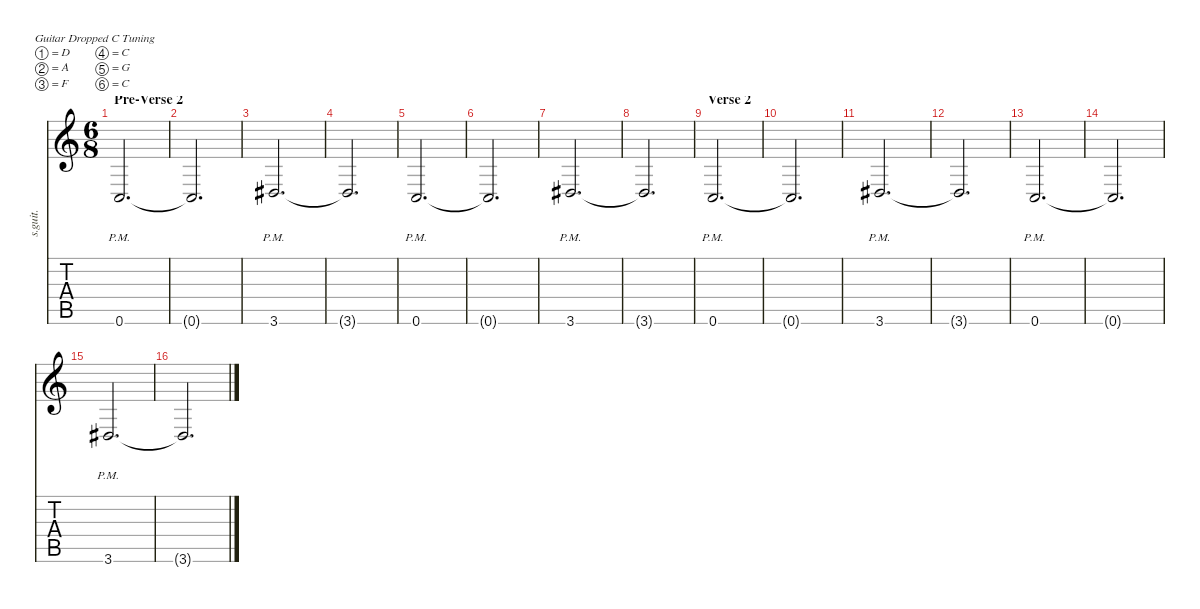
\defaultSystemsLayout 4
\hideDynamics
\bracketExtendMode nobrackets
\track ("Daron Malakian" "s.guit.") {instrument distortionguitar}
\staff {score tabs}
\tuning (D4 A3 F3 C3 G2 C2)
\ts (6 8)
\section ("" "Pre-Verse 2")
\tempo (114 hide)
\clef g2
\ks c
0.6{pm}.2{d lyrics (0 "") lyrics (1 "") lyrics (2 "") lyrics (3 "") lyrics (4 "") dy f} |
0.6{t}.2{d lyrics (0 "") lyrics (1 "") lyrics (2 "") lyrics (3 "") lyrics (4 "")} |
3.6{pm acc #}.2{d lyrics (0 "") lyrics (1 "") lyrics (2 "") lyrics (3 "") lyrics (4 "")} |
3.6{t acc #}.2{d lyrics (0 "") lyrics (1 "") lyrics (2 "") lyrics (3 "") lyrics (4 "")} |
0.6{pm}.2{d lyrics (0 "") lyrics (1 "") lyrics (2 "") lyrics (3 "") lyrics (4 "")} |
0.6{t}.2{d lyrics (0 "") lyrics (1 "") lyrics (2 "") lyrics (3 "") lyrics (4 "")} |
3.6{pm acc #}.2{d lyrics (0 "") lyrics (1 "") lyrics (2 "") lyrics (3 "") lyrics (4 "")} |
3.6{t acc #}.2{d lyrics (0 "") lyrics (1 "") lyrics (2 "") lyrics (3 "") lyrics (4 "")} |
\section ("" "Verse 2")
0.6{pm}.2{d lyrics (0 "") lyrics (1 "") lyrics (2 "") lyrics (3 "") lyrics (4 "")} |
0.6{t}.2{d lyrics (0 "") lyrics (1 "") lyrics (2 "") lyrics (3 "") lyrics (4 "")} |
3.6{pm acc #}.2{d lyrics (0 "") lyrics (1 "") lyrics (2 "") lyrics (3 "") lyrics (4 "")} |
3.6{t acc #}.2{d lyrics (0 "") lyrics (1 "") lyrics (2 "") lyrics (3 "") lyrics (4 "")} |
0.6{pm}.2{d lyrics (0 "") lyrics (1 "") lyrics (2 "") lyrics (3 "") lyrics (4 "")} |
0.6{t}.2{d lyrics (0 "") lyrics (1 "") lyrics (2 "") lyrics (3 "") lyrics (4 "")} |
3.6{pm acc #}.2{d lyrics (0 "") lyrics (1 "") lyrics (2 "") lyrics (3 "") lyrics (4 "")} |
3.6{t acc #}.2{d lyrics (0 "") lyrics (1 "") lyrics (2 "") lyrics (3 "") lyrics (4 "")}
